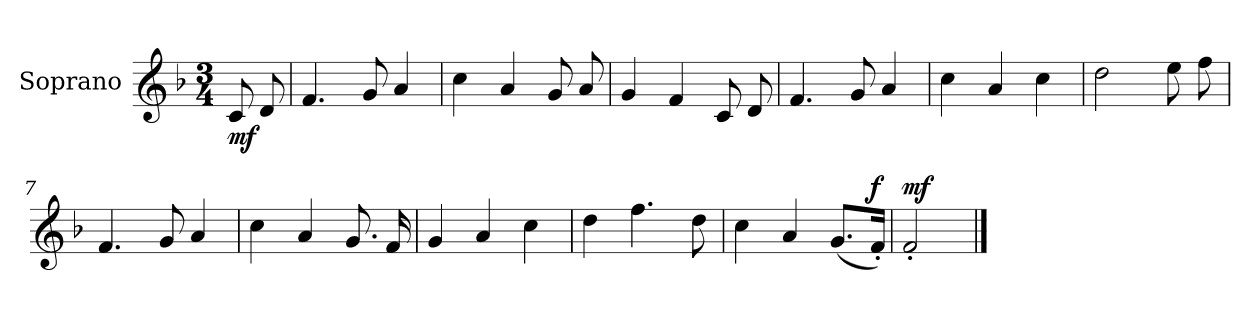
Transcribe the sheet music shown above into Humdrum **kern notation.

**kern	**dynam
*part1	*part1
*staff1	*staff1
*I"Soprano	*
*I'S.	*
*clefG2	*
*k[b-]	*
*M3/4	*
*MM140	*
=	=
!	!LO:DY:b
8c/	mf
8d/	.
=1	=1
4.f/	.
8g/	.
4a/	.
=2	=2
4cc\	.
4a/	.
8g/	.
8a/	.
=3	=3
4g/	.
4f/	.
8c/	.
8d/	.
!!LO:LB:g=z
=4	=4
4.f/	.
8g/	.
4a/	.
=5	=5
4cc\	.
4a/	.
4cc\	.
=6	=6
2dd\	.
8ee\	.
8ff\	.
=7	=7
4.f/	.
8g/	.
4a/	.
!!LO:LB:g=z
=8	=8
4cc\	.
4a/	.
8.g/	.
16f/	.
=9	=9
4g/	.
4a/	.
4cc\	.
=10	=10
4dd\	.
4.ff\	.
8dd\	.
=11	=11
4cc\	.
4a/	.
(<8.g/L	.
!	!LO:DY:a
16f'/Jk)	f
=12	=12
!	!LO:DY:a
2f'/	mf
==	==
*-	*-
